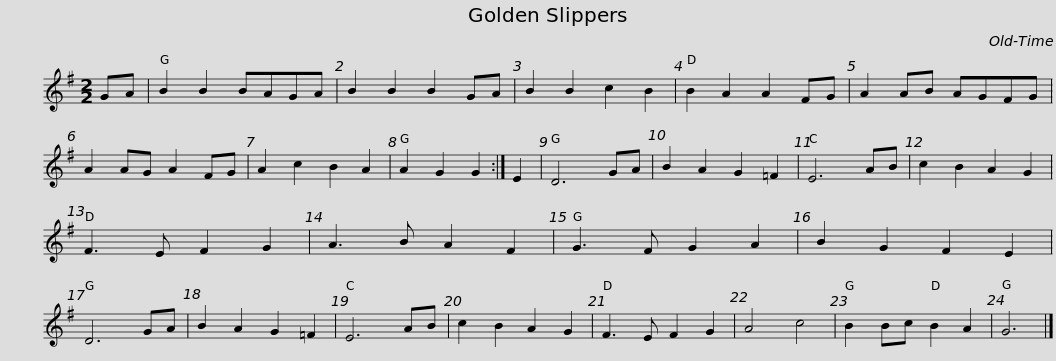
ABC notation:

X:1
L:1/8
M:2/2
I:linebreak $
K:G
V:1 treble
V:1
 GA | B2 B2 BAGA | B2 B2 B2 GA | B2 B2 c2 B2 | B2 A2 A2 FG | %5
 A2 AB AGFG | A2 AG A2 FG | A2 c2 B2 A2 |$ A2 G2 G2 :| E2 | %10
 D6 GA | B2 A2 G2 =F2 | E6 AB | c2 B2 A2 G2 | F3 E F2 G2 | %15
 A3 B A2 F2 | G3 F G2 A2 | B2 G2 F2 E2 |$ D6 GA | B2 A2 G2 =F2 | %20
 E6 AB | c2 B2 A2 G2 | F3 E F2 G2 | A4 c4 | B2 Bc B2 A2 | %25
 G6 |] %26
